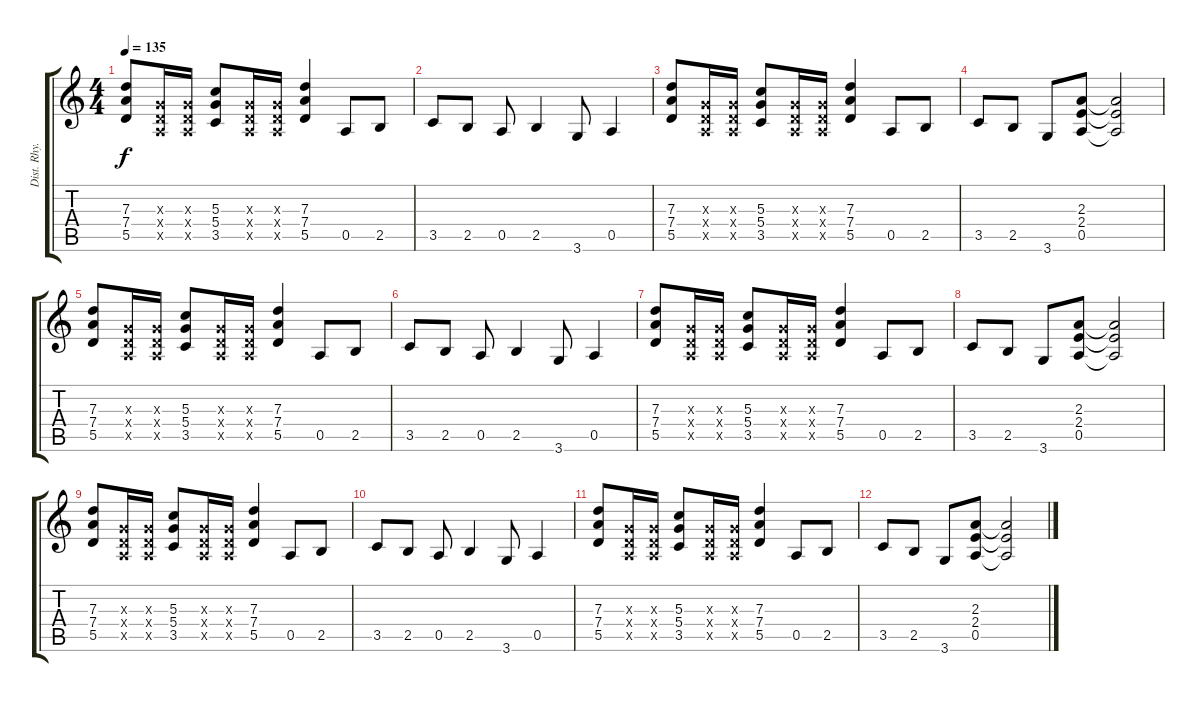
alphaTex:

\track ("Dist. Rhy. Guitar (Alex Lifeson)" "Dist. Rhy.") {instrument distortionguitar}
\staff {score tabs}
\tuning (E4 B3 G3 D3 A2 E2) {hide}
\ts (4 4)
\tempo 135
\clef g2
\ks c
(7.3 7.4 5.5).8{dy f} (0.3{x} 0.4{x} 0.5{x}).16 (0.3{x} 0.4{x} 0.5{x}).16 (5.3 5.4 3.5).8 (0.3{x} 0.4{x} 0.5{x}).16 (0.3{x} 0.4{x} 0.5{x}).16 (7.3 7.4 5.5).4 0.5.8 2.5.8 |
3.5.8 2.5.8 0.5.8 2.5.4 3.6.8 0.5.4 |
(7.3 7.4 5.5).8 (0.3{x} 0.4{x} 0.5{x}).16 (0.3{x} 0.4{x} 0.5{x}).16 (5.3 5.4 3.5).8 (0.3{x} 0.4{x} 0.5{x}).16 (0.3{x} 0.4{x} 0.5{x}).16 (7.3 7.4 5.5).4 0.5.8 2.5.8 |
3.5.8 2.5.8 3.6.8 (2.3 2.4 0.5).8 (2.3{t} 2.4{t} 0.5{t}).2 |
(7.3 7.4 5.5).8{volume 15} (0.3{x} 0.4{x} 0.5{x}).16 (0.3{x} 0.4{x} 0.5{x}).16 (5.3 5.4 3.5).8 (0.3{x} 0.4{x} 0.5{x}).16 (0.3{x} 0.4{x} 0.5{x}).16 (7.3 7.4 5.5).4 0.5.8 2.5.8 |
3.5.8 2.5.8 0.5.8 2.5.4 3.6.8 0.5.4 |
(7.3 7.4 5.5).8 (0.3{x} 0.4{x} 0.5{x}).16 (0.3{x} 0.4{x} 0.5{x}).16 (5.3 5.4 3.5).8 (0.3{x} 0.4{x} 0.5{x}).16 (0.3{x} 0.4{x} 0.5{x}).16 (7.3 7.4 5.5).4 0.5.8 2.5.8 |
3.5.8 2.5.8 3.6.8 (2.3 2.4 0.5).8 (2.3{t} 2.4{t} 0.5{t}).2 |
(7.3 7.4 5.5).8 (0.3{x} 0.4{x} 0.5{x}).16 (0.3{x} 0.4{x} 0.5{x}).16 (5.3 5.4 3.5).8 (0.3{x} 0.4{x} 0.5{x}).16 (0.3{x} 0.4{x} 0.5{x}).16 (7.3 7.4 5.5).4 0.5.8 2.5.8 |
3.5.8 2.5.8 0.5.8 2.5.4 3.6.8 0.5.4 |
(7.3 7.4 5.5).8 (0.3{x} 0.4{x} 0.5{x}).16 (0.3{x} 0.4{x} 0.5{x}).16 (5.3 5.4 3.5).8 (0.3{x} 0.4{x} 0.5{x}).16 (0.3{x} 0.4{x} 0.5{x}).16 (7.3 7.4 5.5).4 0.5.8 2.5.8 |
3.5.8 2.5.8 3.6.8 (2.3 2.4 0.5).8 (2.3{t} 2.4{t} 0.5{t}).2
